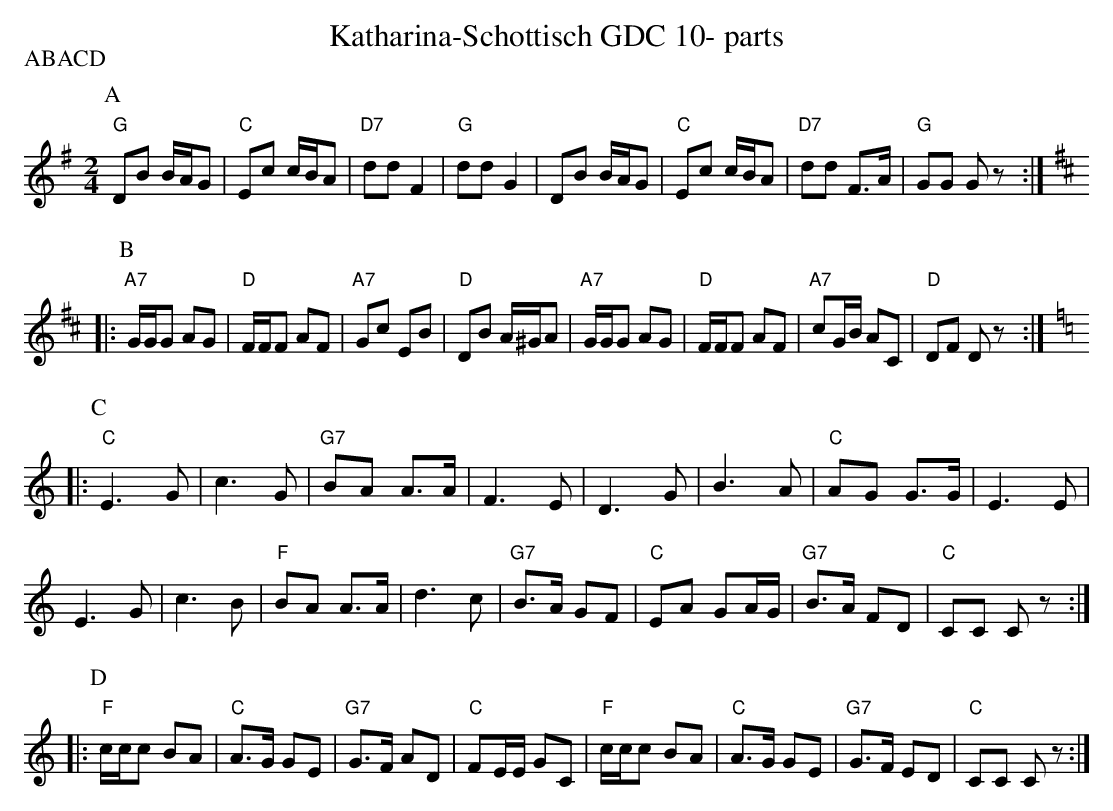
X:1
T:Katharina-Schottisch GDC 10- parts
M:2/4
L:1/8
P:ABACD
K:Gmaj%%MIDI gchordon
[P:A] "G"DB B/2A/2G | "C"Ec c/2B/2A | "D7"dd F2 | "G"ddG2 | DB B/2A/2G |\
"C"Ec c/2B/2A | "D7"dd F>A | "G"GG Gz :: [K:Dmaj]
[P:B]"A7"G/2G/2G AG | "D"F/2F/2F AF | "A7"Gc EB | "D"DB A/2^G/2A | "A7"G/2G/2G AG |\
"D"F/2F/2F AF | "A7"cG/2B/2 AC | "D"DF Dz :: [K:Cmaj] [L:1/4]
[P:C]"C"E>G | c>G | "G7"B/2A/2 A/2>A/2 | F>E | D>G | B>A | "C"A/2G/2 G/2>G/2 | E>E |
E>G | c>B | "F"B/2A/2 A/2>A/2 | d>c | "G7"B/2>A/2 G/2F/2 | [L:1/8] "C"EA GA/2G/2 | "G7"B>A FD | "C"CC Cz ::
[P:D]"F"c/2c/2c BA | "C"A>G GE | "G7"G>F AD | "C"FE/2E/2 GC | "F"c/2c/2c BA | "C"A>G GE | "G7"G>F ED | "C"CC Cz :|
